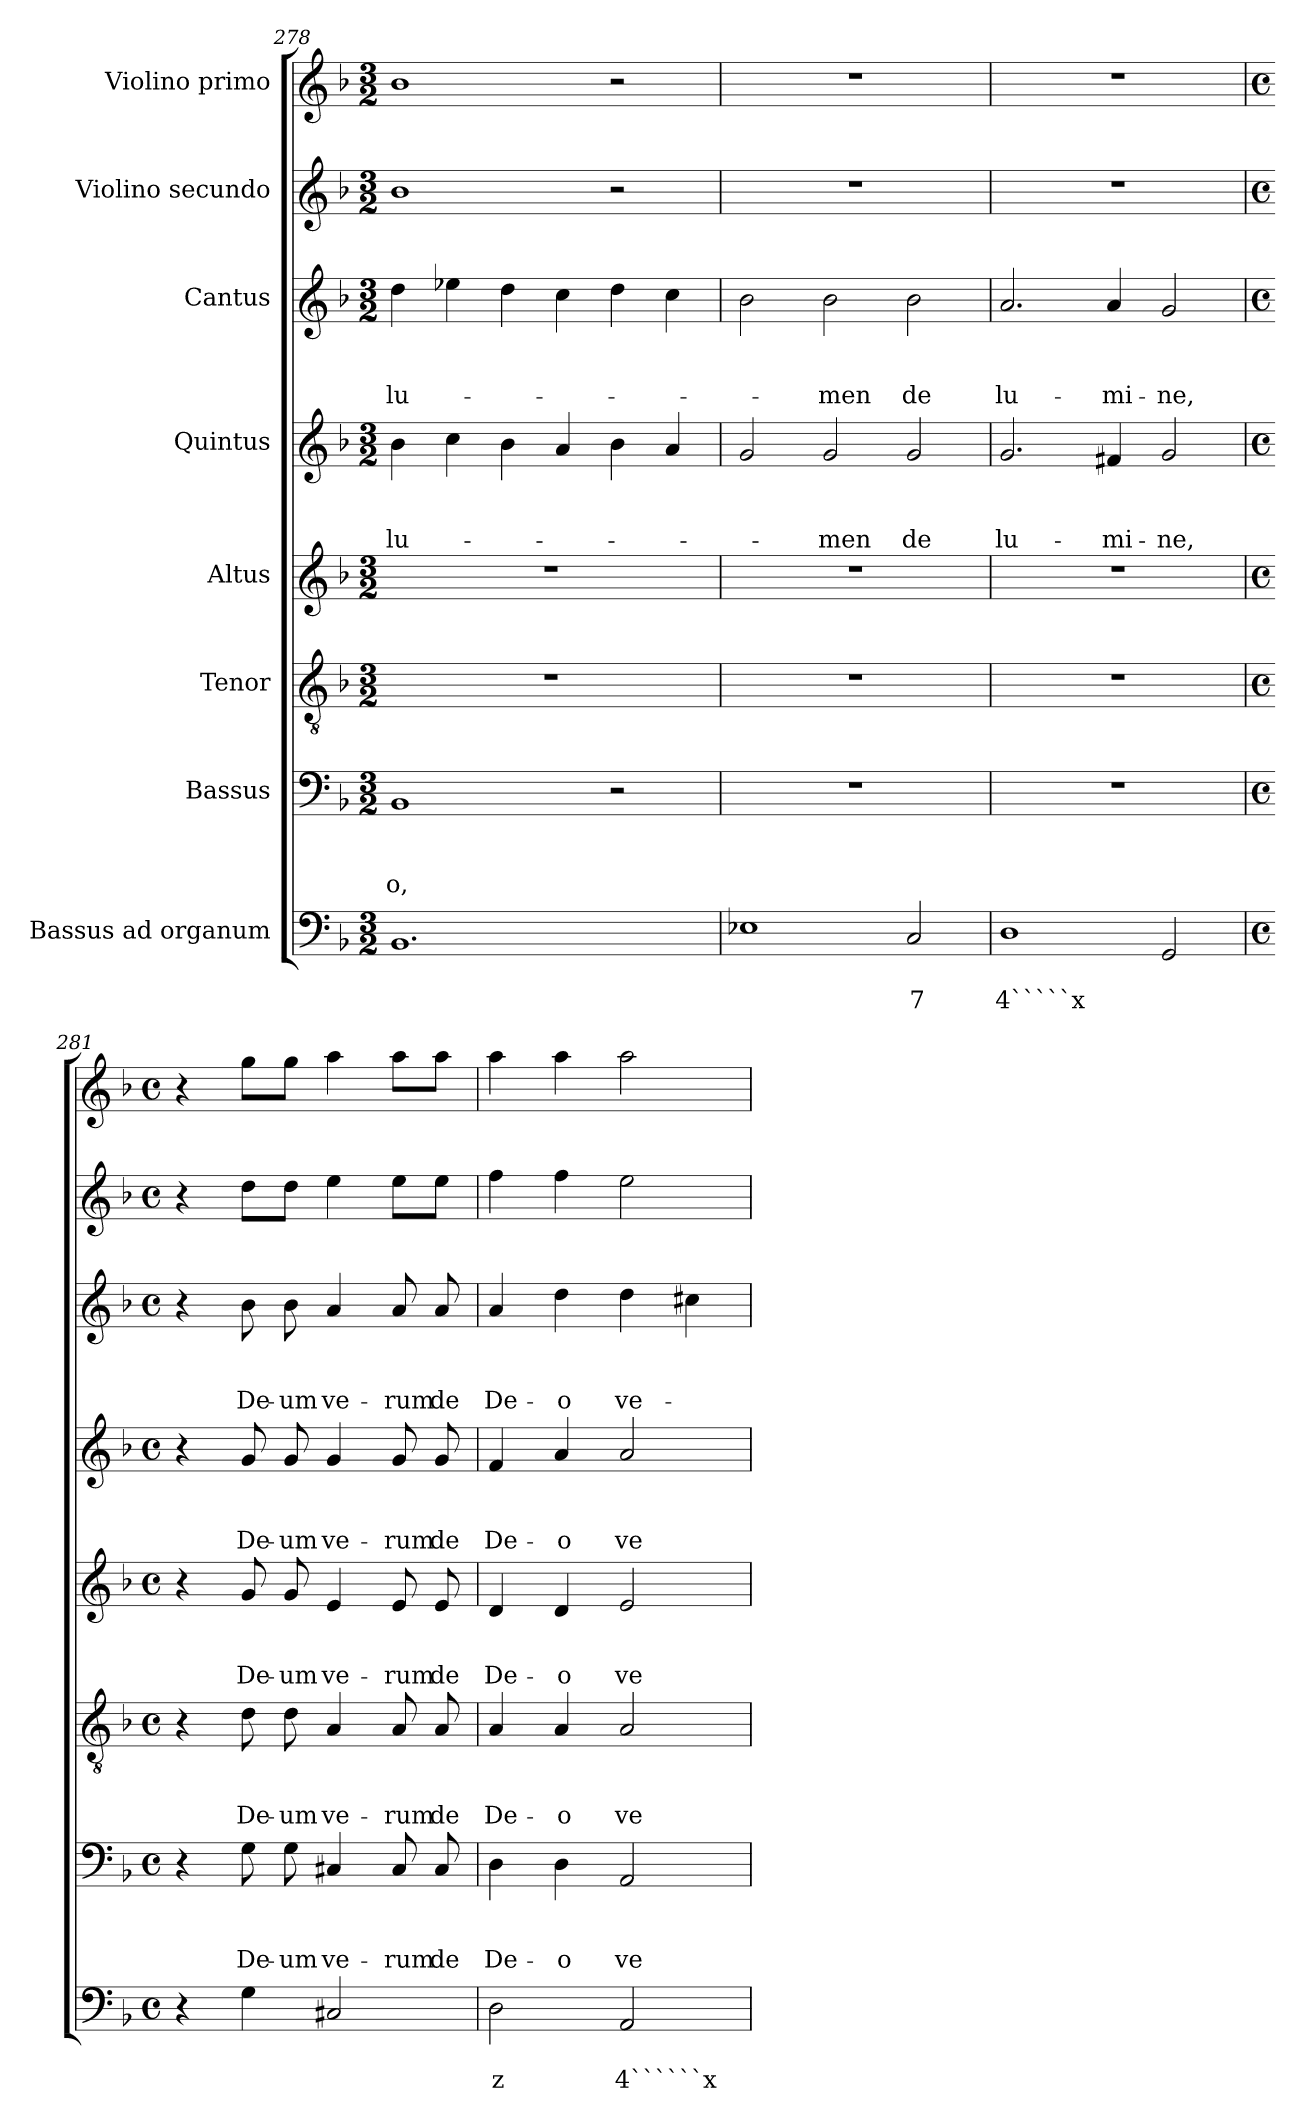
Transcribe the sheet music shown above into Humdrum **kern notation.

**kern	**text	**text	**kern	**text	**text	**text	**kern	**text	**text	**text	**kern	**text	**text	**text	**kern	**text	**text	**text	**kern	**text	**text	**text	**kern	**kern
*part8	*part8	*part8	*part7	*part7	*part7	*part7	*part6	*part6	*part6	*part6	*part5	*part5	*part5	*part5	*part4	*part4	*part4	*part4	*part3	*part3	*part3	*part3	*part2	*part1
*staff8	*staff8	*staff8	*staff7	*staff7	*staff7	*staff7	*staff6	*staff6	*staff6	*staff6	*staff5	*staff5	*staff5	*staff5	*staff4	*staff4	*staff4	*staff4	*staff3	*staff3	*staff3	*staff3	*staff2	*staff1
*I"Bassus ad  organum	*	*	*I"Bassus	*	*	*	*I"Tenor	*	*	*	*I"Altus	*	*	*	*I"Quintus	*	*	*	*I"Cantus	*	*	*	*I"Violino secundo	*I"Violino primo
*clefF4	*	*	*clefF4	*	*	*	*clefGv2	*	*	*	*clefG2	*	*	*	*clefG2	*	*	*	*clefG2	*	*	*	*clefG2	*clefG2
*k[b-]	*	*	*k[b-]	*	*	*	*k[b-]	*	*	*	*k[b-]	*	*	*	*k[b-]	*	*	*	*k[b-]	*	*	*	*k[b-]	*k[b-]
*F:	*	*	*F:	*	*	*	*F:	*	*	*	*F:	*	*	*	*F:	*	*	*	*F:	*	*	*	*F:	*F:
*M3/2	*	*	*M3/2	*	*	*	*M3/2	*	*	*	*M3/2	*	*	*	*M3/2	*	*	*	*M3/2	*	*	*	*M3/2	*M3/2
=278	=278	=278	=278	=278	=278	=278	=278	=278	=278	=278	=278	=278	=278	=278	=278	=278	=278	=278	=278	=278	=278	=278	=278	=278
!	!	!	!	!	!	!LO:LY:b	!	!	!	!	!	!	!	!	!	!	!	!LO:LY:b	!	!	!	!LO:LY:b	!	!
1.BB-	.	.	1BB-	.	.	-o,	1.r	.	.	.	1.r	.	.	.	4b-\	.	.	lu-	4dd\	.	.	lu-	1b-	1b-
.	.	.	.	.	.	.	.	.	.	.	.	.	.	.	4cc\	.	.	.	4ee-X\	.	.	.	.	.
.	.	.	.	.	.	.	.	.	.	.	.	.	.	.	4b-\	.	.	.	4dd\	.	.	.	.	.
.	.	.	.	.	.	.	.	.	.	.	.	.	.	.	4a/	.	.	.	4cc\	.	.	.	.	.
.	.	.	2r	.	.	.	.	.	.	.	.	.	.	.	4b-\	.	.	.	4dd\	.	.	.	2r	2r
.	.	.	.	.	.	.	.	.	.	.	.	.	.	.	4a/	.	.	.	4cc\	.	.	.	.	.
=279	=279	=279	=279	=279	=279	=279	=279	=279	=279	=279	=279	=279	=279	=279	=279	=279	=279	=279	=279	=279	=279	=279	=279	=279
1E-X	.	.	1.r	.	.	.	1.r	.	.	.	1.r	.	.	.	2g/	.	.	.	2b-\	.	.	.	1.r	1.r
!	!	!	!	!	!	!	!	!	!	!	!	!	!	!	!	!	!	!LO:LY:b	!	!	!	!LO:LY:b	!	!
.	.	.	.	.	.	.	.	.	.	.	.	.	.	.	2g/	.	.	-men	2b-\	.	.	-men	.	.
!	!	!LO:LY:b	!	!	!	!	!	!	!	!	!	!	!	!	!	!	!	!LO:LY:b	!	!	!	!LO:LY:b	!	!
2C/	.	7	.	.	.	.	.	.	.	.	.	.	.	.	2g/	.	.	de	2b-\	.	.	de	.	.
=280	=280	=280	=280	=280	=280	=280	=280	=280	=280	=280	=280	=280	=280	=280	=280	=280	=280	=280	=280	=280	=280	=280	=280	=280
!	!	!LO:LY:b	!	!	!	!	!	!	!	!	!	!	!	!	!	!	!	!LO:LY:b	!	!	!	!LO:LY:b	!	!
1D	.	4`````x	1.r	.	.	.	1.r	.	.	.	1.r	.	.	.	2.g/	.	.	lu-	2.a/	.	.	lu-	1.r	1.r
!	!	!	!	!	!	!	!	!	!	!	!	!	!	!	!	!	!	!LO:LY:b	!	!	!	!LO:LY:b	!	!
.	.	.	.	.	.	.	.	.	.	.	.	.	.	.	4f#X/	.	.	-mi-	4a/	.	.	-mi-	.	.
!	!	!	!	!	!	!	!	!	!	!	!	!	!	!	!	!	!	!LO:LY:b	!	!	!	!LO:LY:b	!	!
2GG/	.	.	.	.	.	.	.	.	.	.	.	.	.	.	2g/	.	.	-ne,	2g/	.	.	-ne,	.	.
!!LO:PB:g=z
=281	=281	=281	=281	=281	=281	=281	=281	=281	=281	=281	=281	=281	=281	=281	=281	=281	=281	=281	=281	=281	=281	=281	=281	=281
*M4/4	*	*	*M4/4	*	*	*	*M4/4	*	*	*	*M4/4	*	*	*	*M4/4	*	*	*	*M4/4	*	*	*	*M4/4	*M4/4
*met(c)	*	*	*met(c)	*	*	*	*met(c)	*	*	*	*met(c)	*	*	*	*met(c)	*	*	*	*met(c)	*	*	*	*met(c)	*met(c)
4r	.	.	4r	.	.	.	4r	.	.	.	4r	.	.	.	4r	.	.	.	4r	.	.	.	4r	4r
!	!	!	!	!	!	!LO:LY:b	!	!	!	!LO:LY:b	!	!	!	!LO:LY:b	!	!	!	!LO:LY:b	!	!	!	!LO:LY:b	!	!
4G\	.	.	8G\	.	.	De-	8d\	.	.	De-	8g/	.	.	De-	8g/	.	.	De-	8b-\	.	.	De-	8dd\L	8gg\L
!	!	!	!	!	!	!LO:LY:b	!	!	!	!LO:LY:b	!	!	!	!LO:LY:b	!	!	!	!LO:LY:b	!	!	!	!LO:LY:b	!	!
.	.	.	8G\	.	.	-um	8d\	.	.	-um	8g/	.	.	-um	8g/	.	.	-um	8b-\	.	.	-um	8dd\J	8gg\J
!	!	!	!	!	!	!LO:LY:b	!	!	!	!LO:LY:b	!	!	!	!LO:LY:b	!	!	!	!LO:LY:b	!	!	!	!LO:LY:b	!	!
2C#X/	.	.	4C#X/	.	.	ve-	4A/	.	.	ve-	4e/	.	.	ve-	4g/	.	.	ve-	4a/	.	.	ve-	4ee\	4aa\
!	!	!	!	!	!	!LO:LY:b	!	!	!	!LO:LY:b	!	!	!	!LO:LY:b	!	!	!	!LO:LY:b	!	!	!	!LO:LY:b	!	!
.	.	.	8C#/	.	.	-rum	8A/	.	.	-rum	8e/	.	.	-rum	8g/	.	.	-rum	8a/	.	.	-rum	8ee\L	8aa\L
!	!	!	!	!	!	!LO:LY:b	!	!	!	!LO:LY:b	!	!	!	!LO:LY:b	!	!	!	!LO:LY:b	!	!	!	!LO:LY:b	!	!
.	.	.	8C#/	.	.	de	8A/	.	.	de	8e/	.	.	de	8g/	.	.	de	8a/	.	.	de	8ee\J	8aa\J
=282	=282	=282	=282	=282	=282	=282	=282	=282	=282	=282	=282	=282	=282	=282	=282	=282	=282	=282	=282	=282	=282	=282	=282	=282
!	!	!LO:LY:b	!	!	!	!LO:LY:b	!	!	!	!LO:LY:b	!	!	!	!LO:LY:b	!	!	!	!LO:LY:b	!	!	!	!LO:LY:b	!	!
2D\	.	z	4D\	.	.	De-	4A/	.	.	De-	4d/	.	.	De-	4f/	.	.	De-	4a/	.	.	De-	4ff\	4aa\
!	!	!	!	!	!	!LO:LY:b	!	!	!	!LO:LY:b	!	!	!	!LO:LY:b	!	!	!	!LO:LY:b	!	!	!	!LO:LY:b	!	!
.	.	.	4D\	.	.	-o	4A/	.	.	-o	4d/	.	.	-o	4a/	.	.	-o	4dd\	.	.	-o	4ff\	4aa\
!	!	!LO:LY:b	!	!	!	!LO:LY:b	!	!	!	!LO:LY:b	!	!	!	!LO:LY:b	!	!	!	!LO:LY:b	!	!	!	!LO:LY:b	!	!
2AA/	.	4``````x	2AA/	.	.	ve-	2A/	.	.	ve-	2e/	.	.	ve-	2a/	.	.	ve-	4dd\	.	.	ve-	2ee\	2aa\
.	.	.	.	.	.	.	.	.	.	.	.	.	.	.	.	.	.	.	4cc#X\	.	.	.	.	.
=	=	=	=	=	=	=	=	=	=	=	=	=	=	=	=	=	=	=	=	=	=	=	=	=
*-	*-	*-	*-	*-	*-	*-	*-	*-	*-	*-	*-	*-	*-	*-	*-	*-	*-	*-	*-	*-	*-	*-	*-	*-
